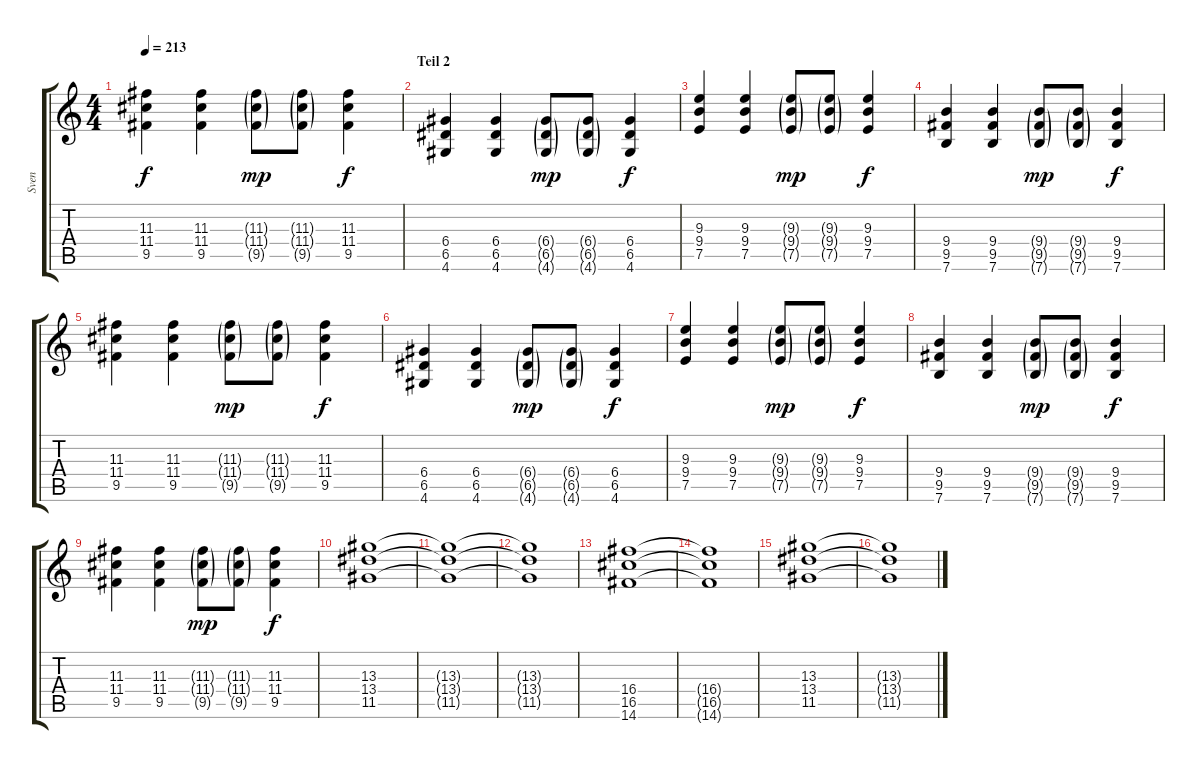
\track ("Sven" "Sven") {instrument distortionguitar}
\staff {score tabs}
\tuning (E4 B3 G3 D3 A2 E2) {hide}
\ts (4 4)
\tempo 213
\clef g2
\ks c
(11.3 11.4 9.5).4{dy f} (11.3 11.4 9.5).4 (11.3{g} 11.4{g} 9.5{g}).8{dy mp} (11.3{g} 11.4{g} 9.5{g}).8 (11.3 11.4 9.5).4{dy f} |
\section ("" "Teil 2")
(6.4 6.5 4.6).4 (6.4 6.5 4.6).4 (6.4{g} 6.5{g} 4.6{g}).8{dy mp} (6.4{g} 6.5{g} 4.6{g}).8 (6.4 6.5 4.6).4{dy f} |
(9.3 9.4 7.5).4 (9.3 9.4 7.5).4 (9.3{g} 9.4{g} 7.5{g}).8{dy mp} (9.3{g} 9.4{g} 7.5{g}).8 (9.3 9.4 7.5).4{dy f} |
(9.4 9.5 7.6).4 (9.4 9.5 7.6).4 (9.4{g} 9.5{g} 7.6{g}).8{dy mp} (9.4{g} 9.5{g} 7.6{g}).8 (9.4 9.5 7.6).4{dy f} |
(11.3 11.4 9.5).4 (11.3 11.4 9.5).4 (11.3{g} 11.4{g} 9.5{g}).8{dy mp} (11.3{g} 11.4{g} 9.5{g}).8 (11.3 11.4 9.5).4{dy f} |
(6.4 6.5 4.6).4 (6.4 6.5 4.6).4 (6.4{g} 6.5{g} 4.6{g}).8{dy mp} (6.4{g} 6.5{g} 4.6{g}).8 (6.4 6.5 4.6).4{dy f} |
(9.3 9.4 7.5).4 (9.3 9.4 7.5).4 (9.3{g} 9.4{g} 7.5{g}).8{dy mp} (9.3{g} 9.4{g} 7.5{g}).8 (9.3 9.4 7.5).4{dy f} |
(9.4 9.5 7.6).4 (9.4 9.5 7.6).4 (9.4{g} 9.5{g} 7.6{g}).8{dy mp} (9.4{g} 9.5{g} 7.6{g}).8 (9.4 9.5 7.6).4{dy f} |
(11.3 11.4 9.5).4 (11.3 11.4 9.5).4 (11.3{g} 11.4{g} 9.5{g}).8{dy mp} (11.3{g} 11.4{g} 9.5{g}).8 (11.3 11.4 9.5).4{dy f} |
(13.3 13.4 11.5).1 |
(13.3{t} 13.4{t} 11.5{t}).1 |
(13.3{t} 13.4{t} 11.5{t}).1 |
(16.4 16.5 14.6).1 |
(16.4{t} 16.5{t} 14.6{t}).1 |
(13.3 13.4 11.5).1 |
(13.3{t} 13.4{t} 11.5{t}).1
